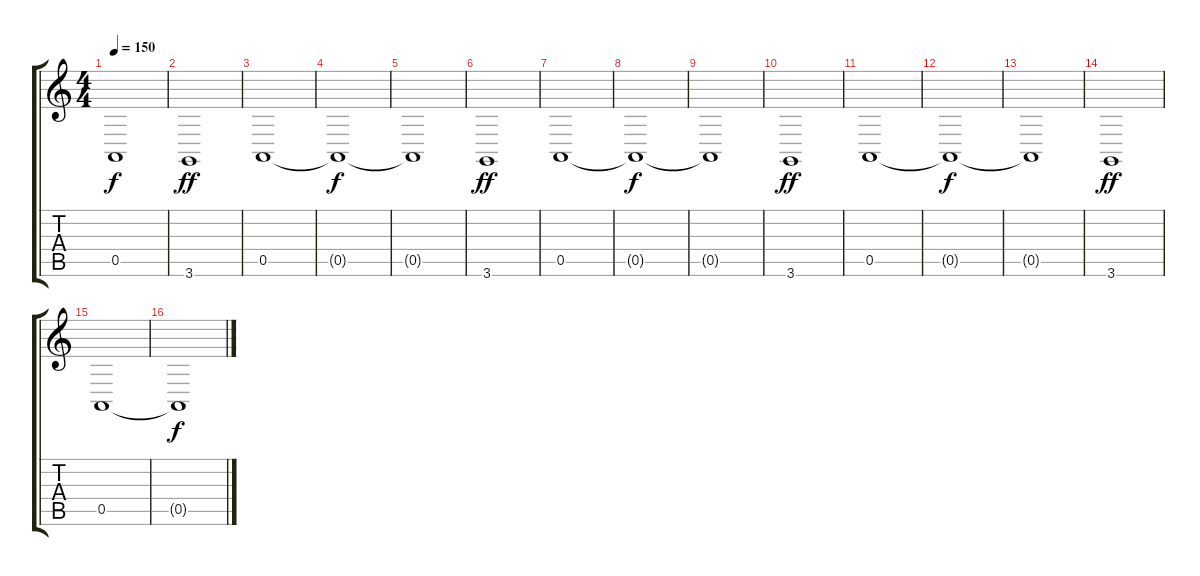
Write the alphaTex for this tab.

\track "" {instrument choiraahs}
\staff {score tabs}
\tuning (E4 B3 G3 D3 A2 E2) {hide}
\ts (4 4)
\tempo 150
\clef g2
\ks c
0.5{t}.1{dy f} |
3.6.1{dy ff} |
0.5.1 |
0.5{t}.1{dy f} |
0.5{t}.1 |
3.6.1{dy ff} |
0.5.1 |
0.5{t}.1{dy f} |
0.5{t}.1 |
3.6.1{dy ff} |
0.5.1 |
0.5{t}.1{dy f} |
0.5{t}.1 |
3.6.1{dy ff} |
0.5.1 |
0.5{t}.1{dy f}
